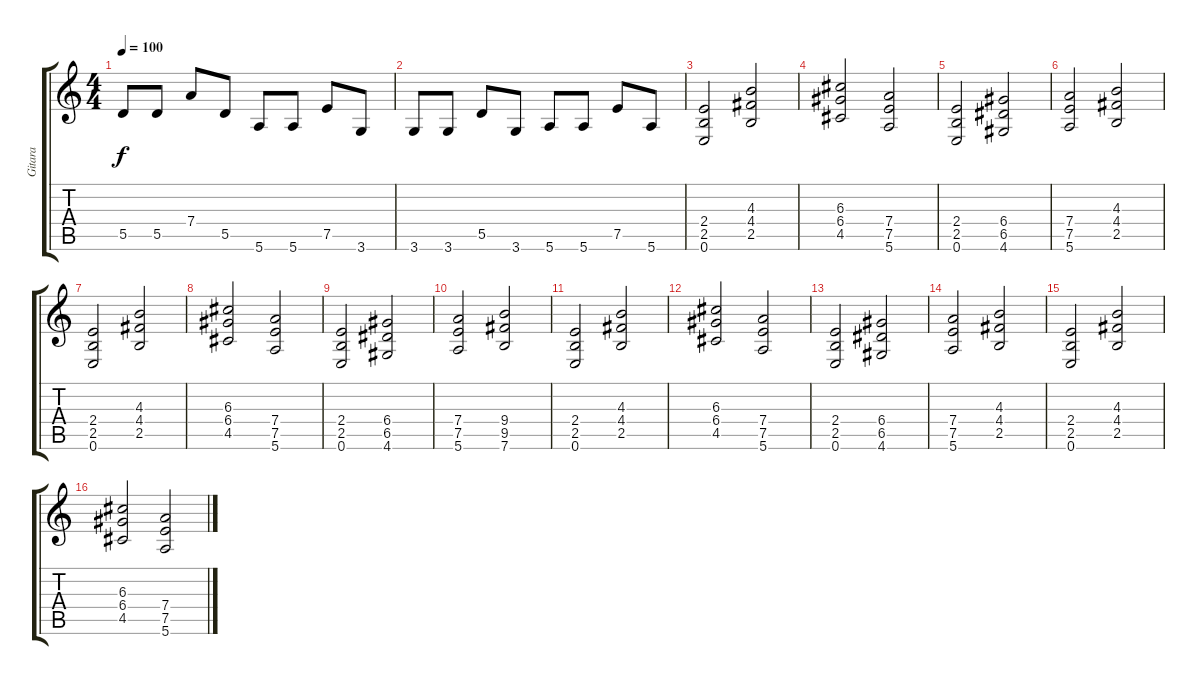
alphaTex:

\track ("Gitara" "Gitara") {instrument overdrivenguitar}
\staff {score tabs}
\tuning (E4 B3 G3 D3 A2 E2) {hide}
\ts (4 4)
\tempo 100
\clef g2
\ks c
5.5.8{dy f} 5.5.8 7.4.8 5.5.8 5.6.8 5.6.8 7.5.8 3.6.8 |
3.6.8 3.6.8 5.5.8 3.6.8 5.6.8 5.6.8 7.5.8 5.6.8 |
(2.4 2.5 0.6).2 (4.3 4.4 2.5).2 |
(6.3 6.4 4.5).2 (7.4 7.5 5.6).2 |
(2.4 2.5 0.6).2 (6.4 6.5 4.6).2 |
(7.4 7.5 5.6).2 (4.3 4.4 2.5).2 |
(2.4 2.5 0.6).2 (4.3 4.4 2.5).2 |
(6.3 6.4 4.5).2 (7.4 7.5 5.6).2 |
(2.4 2.5 0.6).2 (6.4 6.5 4.6).2 |
(7.4 7.5 5.6).2 (9.4 9.5 7.6).2 |
(2.4 2.5 0.6).2 (4.3 4.4 2.5).2 |
(6.3 6.4 4.5).2 (7.4 7.5 5.6).2 |
(2.4 2.5 0.6).2 (6.4 6.5 4.6).2 |
(7.4 7.5 5.6).2 (4.3 4.4 2.5).2 |
(2.4 2.5 0.6).2 (4.3 4.4 2.5).2 |
(6.3 6.4 4.5).2 (7.4 7.5 5.6).2
